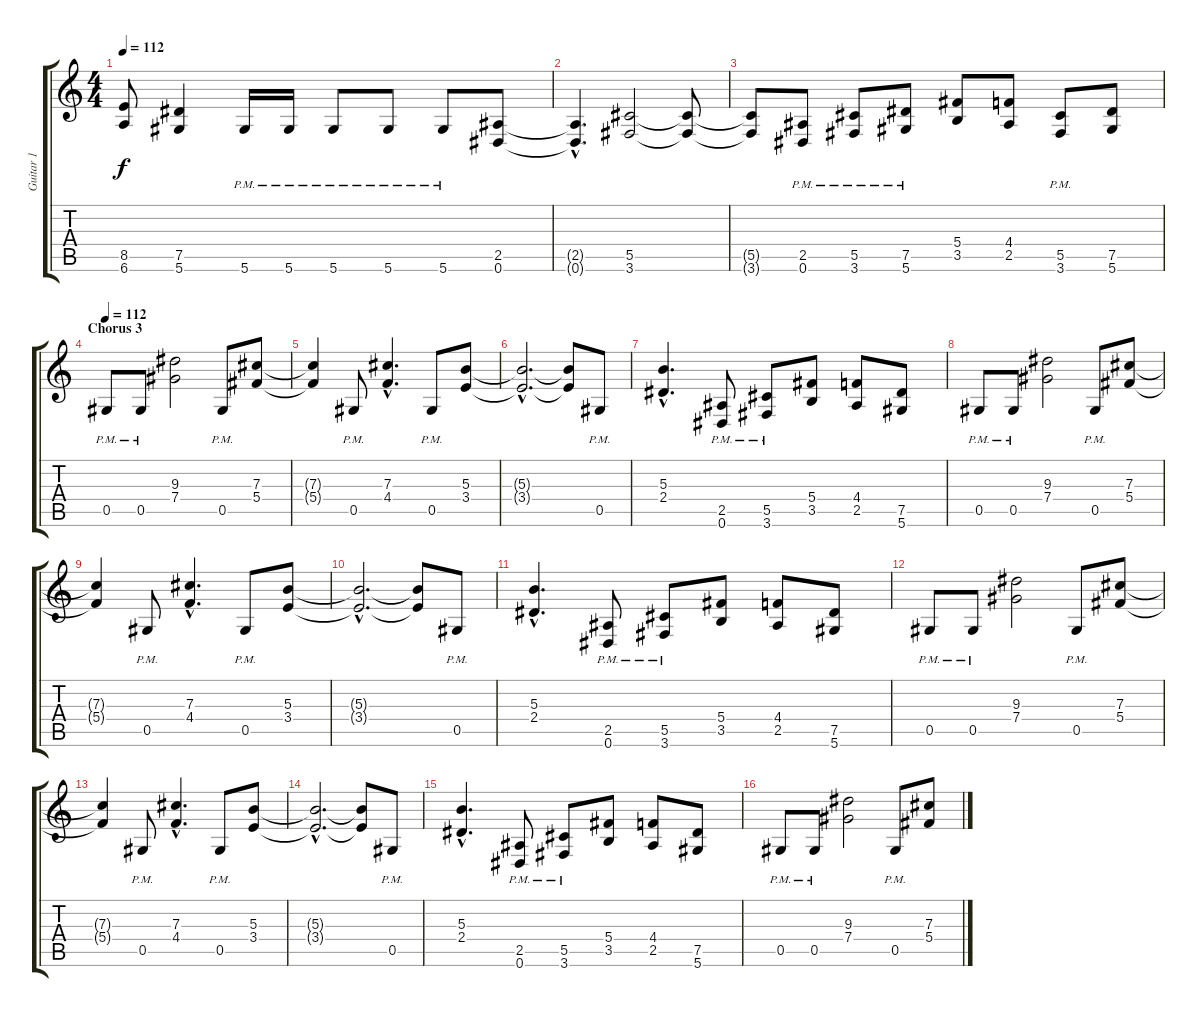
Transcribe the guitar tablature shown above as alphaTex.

\track ("Guitar 1" "Guitar 1") {instrument acousticguitarsteel}
\staff {score tabs}
\tuning (Eb4 Bb3 Gb3 Db3 Ab2 Eb2) {hide}
\ts (4 4)
\tempo 112
\clef g2
\ks c
(8.5{t} 6.6{t}).8{dy f} (7.5 5.6).4 5.6{pm}.16 5.6{pm}.16 5.6{pm}.8 5.6{pm}.8 5.6{pm}.8 (2.5 0.6).8 |
(2.5{hac t} 0.6{hac t}).4{d} (5.5 3.6).2 (5.5{t} 3.6{t}).8 |
(5.5{t} 3.6{t}).8 (2.5{pm} 0.6{pm}).8 (5.5{pm} 3.6{pm}).8 (7.5{pm} 5.6{pm}).8 (5.4 3.5).8 (4.4 2.5).8 (5.5{pm} 3.6{pm}).8 (7.5 5.6).8 |
\section ("" "Chorus 3")
\tempo 112
0.5{pm}.8 0.5{pm}.8 (9.3 7.4).2 0.5{pm}.8 (7.3 5.4).8 |
(7.3{t} 5.4{t}).4 0.5{pm}.8 (7.3{hac} 4.4{hac}).4{d} 0.5{pm}.8 (5.3 3.4).8 |
(5.3{hac t} 3.4{hac t}).2{d} (5.3{t} 3.4{t}).8 0.5{pm}.8 |
(5.3{hac} 2.4{hac}).4{d} (2.5{pm} 0.6{pm}).8 (5.5{pm} 3.6{pm}).8 (5.4 3.5).8 (4.4 2.5).8 (7.5 5.6).8 |
0.5{pm}.8 0.5{pm}.8 (9.3 7.4).2 0.5{pm}.8 (7.3 5.4).8 |
(7.3{t} 5.4{t}).4 0.5{pm}.8 (7.3{hac} 4.4{hac}).4{d} 0.5{pm}.8 (5.3 3.4).8 |
(5.3{hac t} 3.4{hac t}).2{d} (5.3{t} 3.4{t}).8 0.5{pm}.8 |
(5.3{hac} 2.4{hac}).4{d} (2.5{pm} 0.6{pm}).8 (5.5{pm} 3.6{pm}).8 (5.4 3.5).8 (4.4 2.5).8 (7.5 5.6).8 |
0.5{pm}.8 0.5{pm}.8 (9.3 7.4).2 0.5{pm}.8 (7.3 5.4).8 |
(7.3{t} 5.4{t}).4 0.5{pm}.8 (7.3{hac} 4.4{hac}).4{d} 0.5{pm}.8 (5.3 3.4).8 |
(5.3{hac t} 3.4{hac t}).2{d} (5.3{t} 3.4{t}).8 0.5{pm}.8 |
(5.3{hac} 2.4{hac}).4{d} (2.5{pm} 0.6{pm}).8 (5.5{pm} 3.6{pm}).8 (5.4 3.5).8 (4.4 2.5).8 (7.5 5.6).8 |
0.5{pm}.8 0.5{pm}.8 (9.3 7.4).2 0.5{pm}.8 (7.3 5.4).8
